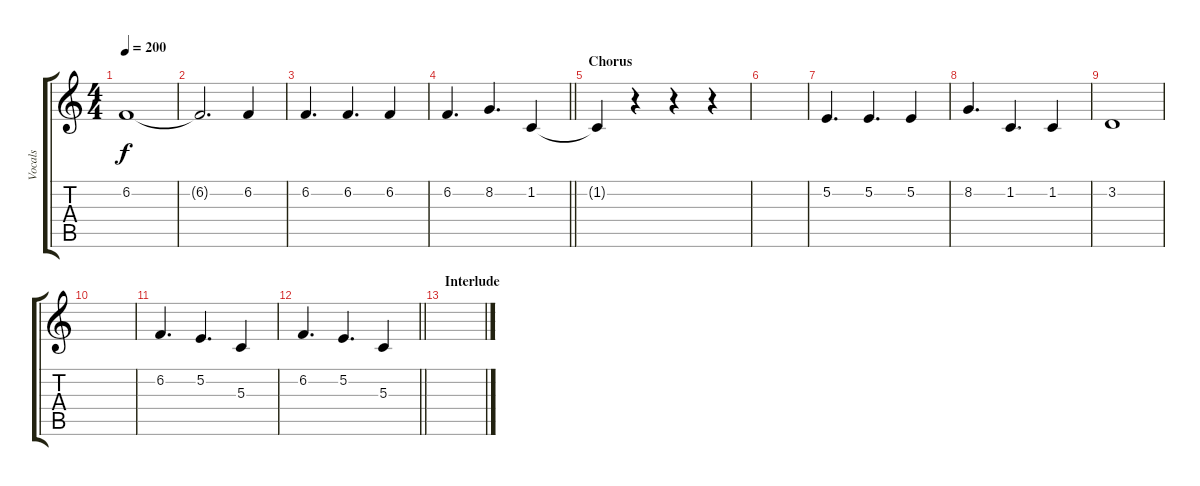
\track ("Vocals" "Vocals") {instrument altosax}
\staff {score tabs}
\tuning (E4 B3 G3 D3 A2 E2) {hide}
\ts (4 4)
\tempo 200
\clef g2
\ks c
6.2{t}.1{dy f} |
6.2{t}.2{d} 6.2.4 |
6.2.4{d} 6.2.4{d} 6.2.4 |
\barLineRight lightlight
6.2.4{d} 8.2.4{d} 1.2.4 |
\section ("" "Chorus")
1.2{t}.4 r.4 r.4 r.4 |
|
5.2.4{d} 5.2.4{d} 5.2.4 |
8.2.4{d} 1.2.4{d} 1.2.4 |
3.2.1 |
|
6.2.4{d} 5.2.4{d} 5.3.4 |
\barLineRight lightlight
6.2.4{d} 5.2.4{d} 5.3.4 |
\section ("" "Interlude")
